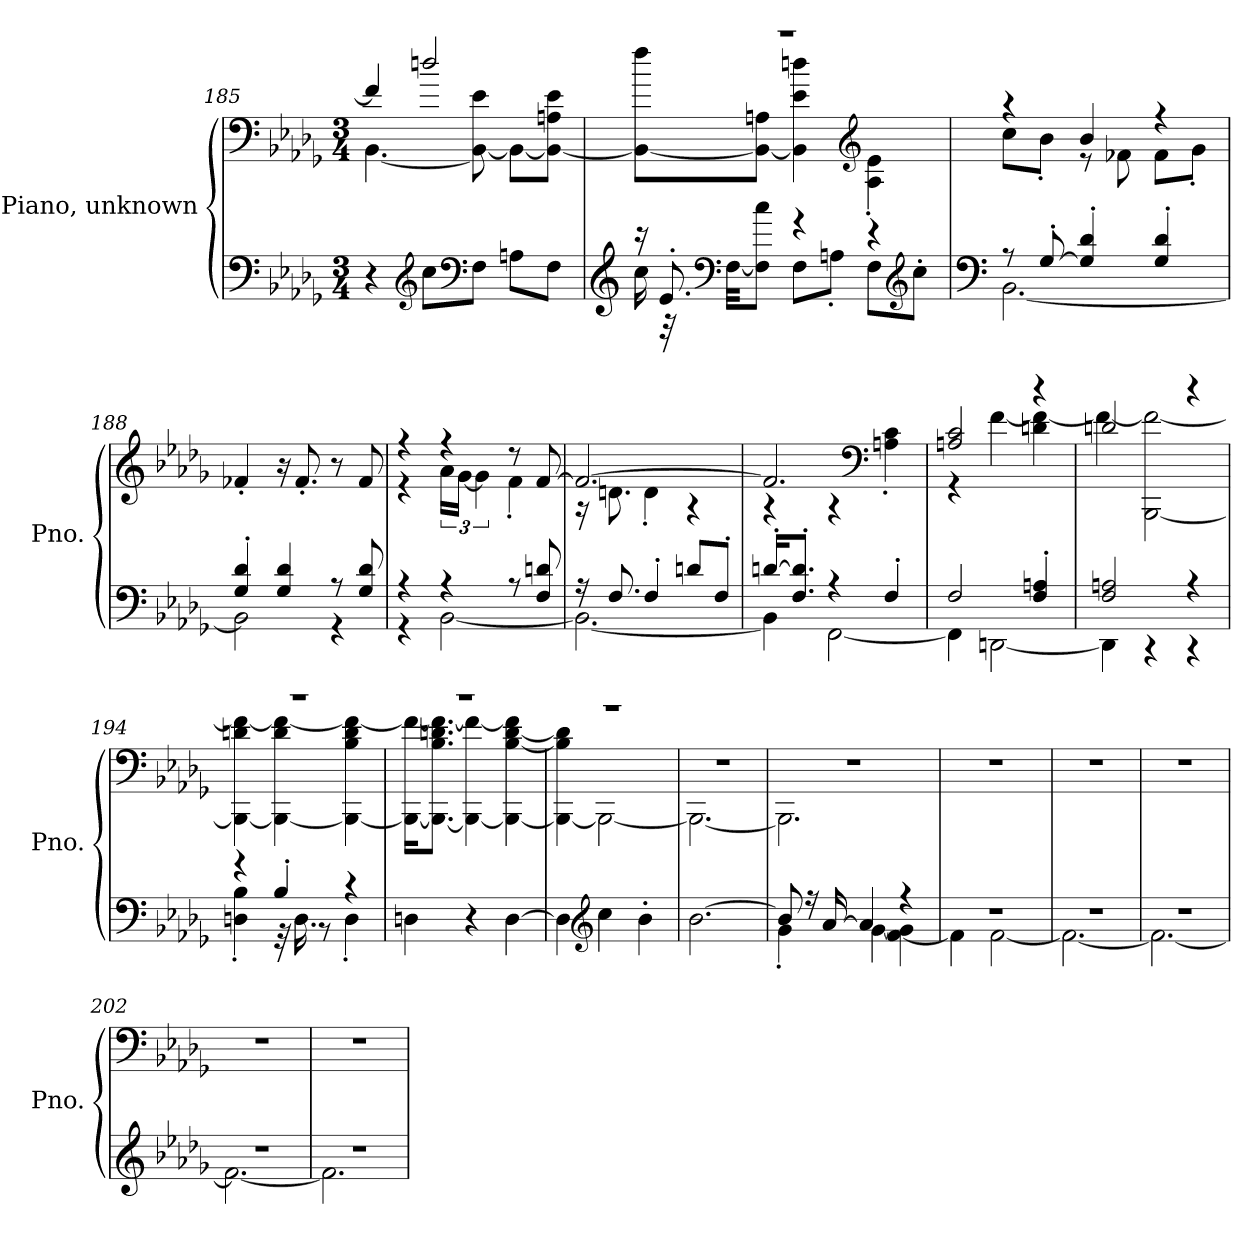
**kern	**kern
*part1	*part1
*staff2	*staff1
*I"Piano, unknown	*
*I'Pno.	*
*clefF4	*clefF4
*k[b-e-a-d-g-]	*k[b-e-a-d-g-]
*M3/4	*M3/4
=185	=185
*	*^
4r	4f/]	[4.BB-\
*clefG2	*	*
8cc\L	2ddn/	.
*clefF4	*	*
8F\J	.	8BB-\_ 8e-\
8An\L	.	8BB-\L_
8F\J	.	8BB-\_ 8An\ 8e-\J
=186	=186	=186
*clefG2	*	*
*^	*	*
16r	16cc\	2.r	8BB-\_ 8ff\L
8.e-'/	32r	.	.
*clefF4	*	*	*
.	[32F\KKL	.	.
.	8F\] 8cc\J	.	8BB-\_ 8An\J
4r	8F\L	.	4BB-\] 4e-\ 4ddn\
.	8An'\J	.	.
*	*	*clefG2	*
4r	8F\L	.	4A\' 4e-\'
*clefG2	*	*	*
.	8cc'\J	.	.
!!LO:LB:g=z	!!
=187	=187	=187	=187
*clefF4	*	*	*
8r	[2.BB-\	4r	8cc\L
[8G-'/	.	.	8b-'\J
4G-/]' 4d-/'	.	4b-/	8r
.	.	.	8f-X\
4G-/' 4d-/'	.	4r	8f-\L
.	.	.	8g-'\J
*	*	*v	*v
=188	=188	=188
4G-/' 4d-/'	2BB-\]	4f-X'/
4G-/ 4d-/	.	16r
.	.	8.f-'/
8r	4r	8r
8G-/ 8d-/	.	8f-/
=189	=189	=189
*	*	*^
4r	4r	4r	4r
4r	[2BB-\	4r	24a-\LL
.	.	.	[24g-\JJ
.	.	.	6g-\]
8r	.	8r	4f'\
8F/ 8dn/	.	[8f/	.
=190	=190	=190	=190
16r	2.BB-\_	2.f/_	16r
8.F/	.	.	8.dn\
4F'/	.	.	4d'\
8dn/L	.	.	4r
8F'/J	.	.	.
=191	=191	=191	=191
[16dn'/KL	4BB-\]	2.f/]	4r
8.F/' 8.d/]'J	.	.	.
4r	[2FF\	.	4r
*	*	*clefF4	*
4F'/	.	.	4An\' 4c\'
!!LO:LB:g=z	!!
=192	=192	=192	=192
2F/	4FF\]	2An/ 2c/	4r
.	[2DDn\	.	[4f\
4F/' 4An/'	.	4r	4dn\ 4f\_
=193	=193	=193	=193
2F/ 2An/	4DD\]	2dn/	4f\_
.	4r	.	[2BBB-\ 2f\_
4r	4r	4r	.
=194	=194	=194	=194
4r	4Dn\' 4B-\'	2.r	4BBB-\_ 4dn\ 4f\_
4B-'/	32r	.	4BBB-\_ 4d\ 4f\_
.	16.D\	.	.
.	8r	.	.
4r	4D'\	.	4BBB-\_ 4B-\ 4d\ 4f\_
*v	*v	*	*
=195	=195	=195
4Dn\	2.r	16BBB-\_ 16f\_KL
.	.	8.BBB-\_ 8.B-\ 8.dn\ 8.f\_J
4r	.	4BBB-\_ 4f\_
[4D\	.	4BBB-\_ [4B-\ [4d\ 4f\]
=196	=196	=196
4D\]	2.r	4BBB-\_ 4B-\] 4d\]
*clefG2	*	*
4cc\	.	2BBB-\_
4b-'\	.	.
=197	=197	=197
[2.b-\	2.r	2.BBB-\_
!!LO:LB:g=z	!!
=198	=198	=198
*^	*	*
8b-/]	4g-'\	2.r	2.BBB-\]
16r	.	.	.
[16a-/	.	.	.
4a-/]	[4g-\	.	.
4r	[4f\ 4g-\]	.	.
*	*	*v	*v
=199	=199	=199
2.r	4f\]	2.r
.	[2f\	.
=200	=200	=200
2.r	2.f\_	2.r
=201	=201	=201
2.r	2.f\_	2.r
=202	=202	=202
2.r	2.f\_	2.r
=203	=203	=203
2.r	2.f\]	2.r
*v	*v	*
=	=
*-	*-
